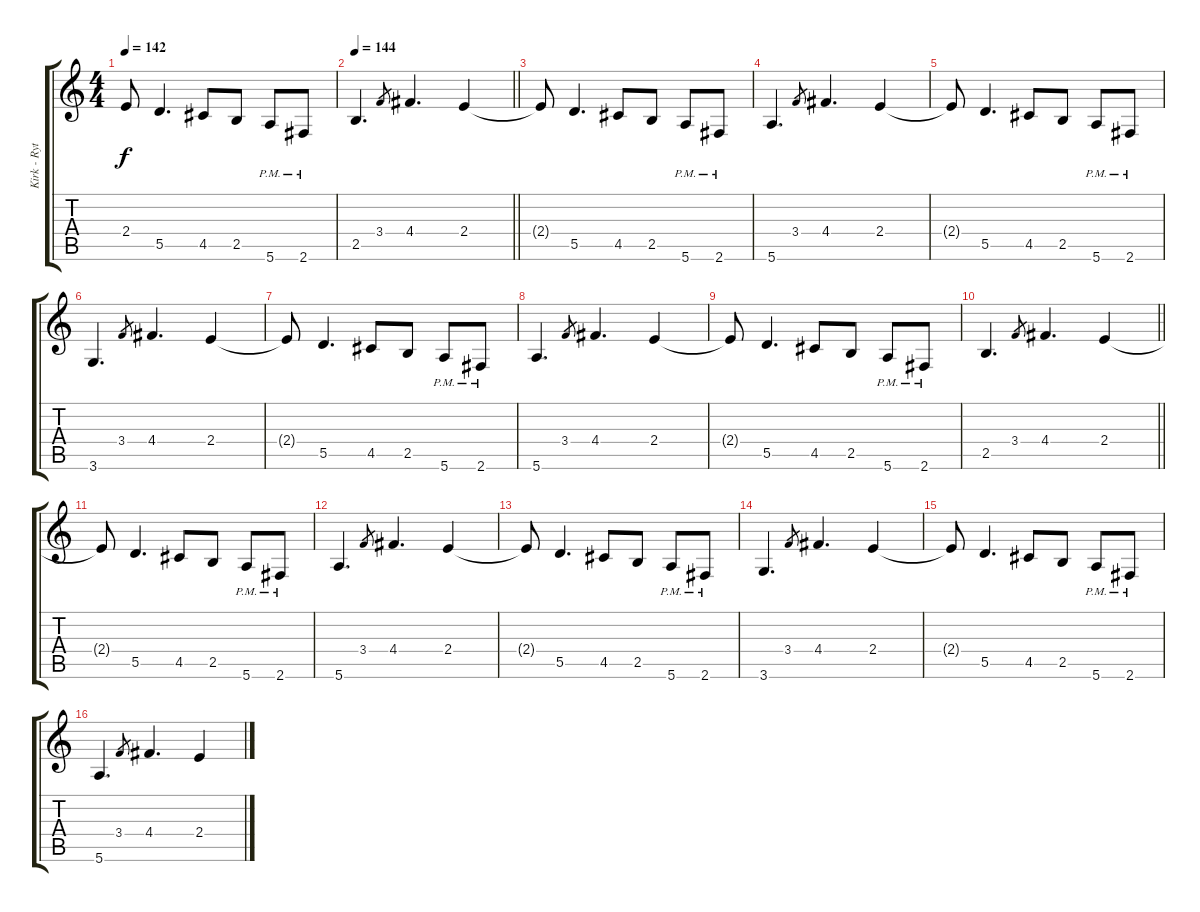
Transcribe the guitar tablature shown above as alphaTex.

\track ("Kirk - Rythme Distortion" "Kirk - Ryt") {instrument distortionguitar}
\staff {score tabs}
\tuning (E4 B3 G3 D3 A2 E2) {hide}
\ts (4 4)
\tempo 142
\clef g2
\ks c
2.4{t}.8{dy f} 5.5.4{d} 4.5.8 2.5.8 5.6{pm}.8 2.6{pm}.8 |
\tempo 144
\barLineRight lightlight
2.5.4{d} 3.4.8{gr} 4.4.4{d} 2.4.4 |
2.4{t}.8 5.5.4{d} 4.5.8 2.5.8 5.6{pm}.8 2.6{pm}.8 |
5.6.4{d} 3.4.8{gr} 4.4.4{d} 2.4.4 |
2.4{t}.8 5.5.4{d} 4.5.8 2.5.8 5.6{pm}.8 2.6{pm}.8 |
3.6.4{d} 3.4.8{gr} 4.4.4{d} 2.4.4 |
2.4{t}.8 5.5.4{d} 4.5.8 2.5.8 5.6{pm}.8 2.6{pm}.8 |
5.6.4{d} 3.4.8{gr} 4.4.4{d} 2.4.4 |
2.4{t}.8 5.5.4{d} 4.5.8 2.5.8 5.6{pm}.8 2.6{pm}.8 |
\barLineRight lightlight
2.5.4{d} 3.4.8{gr} 4.4.4{d} 2.4.4 |
2.4{t}.8 5.5.4{d} 4.5.8 2.5.8 5.6{pm}.8 2.6{pm}.8 |
5.6.4{d} 3.4.8{gr} 4.4.4{d} 2.4.4 |
2.4{t}.8 5.5.4{d} 4.5.8 2.5.8 5.6{pm}.8 2.6{pm}.8 |
3.6.4{d} 3.4.8{gr} 4.4.4{d} 2.4.4 |
2.4{t}.8 5.5.4{d} 4.5.8 2.5.8 5.6{pm}.8 2.6{pm}.8 |
5.6.4{d} 3.4.8{gr} 4.4.4{d} 2.4.4
